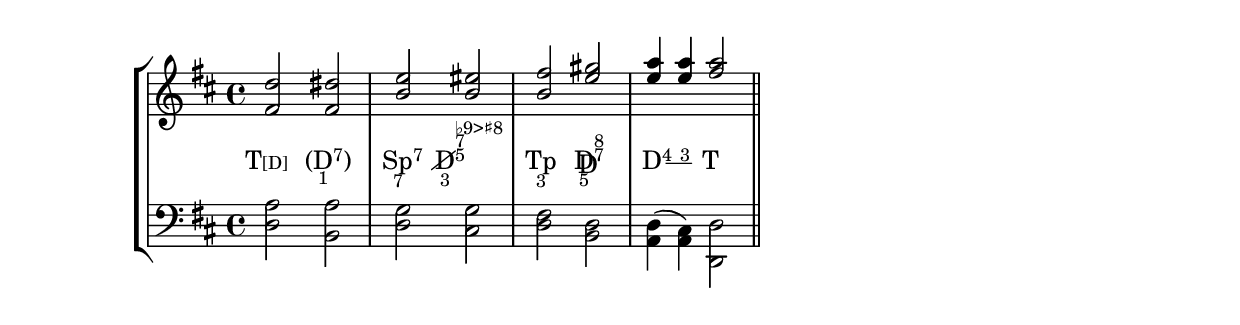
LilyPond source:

% cadenca.ly ::- a lilypond encoded cadence for demonstrating some
% capabilities of harmonyli.ly, a LilyPond library for integrating
% functional harmony analysis symbols into a score
%
% (c) 2019  Karsten Reincke (Frankfurt/Germany)
%
% This file is licensed under CC-BY-SA 4.0 international
% for details see https://creativecommons.org/licenses/by-sa/4.0/

\version "2.18.2"

\header { tagline = "" }
% harmonyli.ly :- a library for inserting Functional Harmony Analysis Symbols 
% into musical scores encoded in and created by LilyPOnd
%
% Copyright (c) 2019 Karsten Reincke, Frankfurt, Hans Blum
%
% This file is distributed either under the terms of the MIT license or under 
% the terms of the GPLv3 license. Feel free to choose the distribution method 
% you prefer by deleting the unsuitable licensing statement (Don't delete both): 
%
% (a) If you want to use it under the terms of the MIT license erase the 
%     following GPLv3 licensing statement:
% (b) If you want to use harmonyli.ly under the terms of the GPLv2 license
%      erase the following MIT license text
%
% GPLv3-Licensing Statement
% -------------------------

% This program is free software: you can redistribute it and/or modify
% it under the terms of the GNU General Public License as published by
% the Free Software Foundation, either version 3 of the License, or
% (at your option) any later version.

% This program is distributed in the hope that it will be useful,
% but WITHOUT ANY WARRANTY; without even the implied warranty of
% MERCHANTABILITY or FITNESS FOR A PARTICULAR PURPOSE.  See the
% GNU General Public License for more details.

% You should have received a copy of the GNU General Public License
% along with this program.  If not, see <https://www.gnu.org/licenses/>.

% MIT-License and Licensing Statement
% --------------------------------------
% Copyright 2019 Karsten Reincke, Frankfurt

% Permission is hereby granted, free of charge, to any person 
% obtaining a copy of this software and associated documentation 
% files (the "Software"), to deal in the Software without 
% restriction, including without limitation the rights to use, 
% copy, modify, merge, publish, distribute, sublicense, and/or sell 
% copies of the Software, and to permit persons to whom the 
% Software is furnished to do so, subject to the following conditions:

% The above copyright notice and this permission notice shall be 
% included in all copies or substantial portions of the Software.

% THE SOFTWARE IS PROVIDED "AS IS", WITHOUT WARRANTY OF ANY KIND, 
% EXPRESS OR IMPLIED, INCLUDING BUT NOT LIMITED TO THE WARRANTIES 
% OF MERCHANTABILITY, FITNESS FOR A PARTICULAR PURPOSE AND 
% NONINFRINGEMENT. IN NO EVENT SHALL THE AUTHORS OR COPYRIGHT 
% HOLDERS BE LIABLE FOR ANY CLAIM, DAMAGES OR OTHER LIABILITY, 
% WHETHER IN AN ACTION OF CONTRACT, TORT OR OTHERWISE, ARISING 
% FROM, OUT OF OR IN CONNECTION WITH THE SOFTWARE OR THE USE 
% OR OTHER DEALINGS IN THE SOFTWARE.
%
% Some Compliance Hints: 
% ----------------------
% (A) MIT Usage
% -------------
% (1) For using harmonyli.ly compliantly it is sufficient if the
% MIT license text is part of this file.
% (2) For modifying harmonyli.ly compliantly or for using part of
% it, it is sufficient if the MIT license text is included in 
% all copies or substantial portions
% (3) Under the terms of the MIT license you may use harmonyli.ly
% as part of your overarching work and you may distribute this
% overarching complex as whole under any license you want. But
% you may not erase the MIT license text in this file or in
% all derived files - just as the MIT license requires:
%
% The above copyright notice and this permission notice shall be 
% included in all copies or substantial portions of the Software.
%
% (B) GPLv3 Usage
% ---------------
% If you prefer to distribute harmonyli.ly under the terms of the
% GPLv3, then you have to fulfill all requirements of the GPLv3,
% especially those of §4 and §5 (strong copyleft effect and so on)
% and those of §6 (Conveying Non-Source Forms)
%
%%%%%%%%%%%%%%%%%%%%%%%%%%%%%%%%%%%%%%%%%%%%%%%%%%%%%%%%%%%%%%%%%%%%

% Reference to groundwork
% -----------------------
% harmonyli.ly heavily uses ideas and code of Klaus Blum's groundwork which has 
% been published in the 'Lilypond Snippet Repository':
% -> http://lsr.di.unimi.it/LSR/Item?id=967
%
% In a mail from Nov. the 4th 2019 Klaus Blum explicitly approved that he 
% a) distributes his code under the terms of the (American) public domain 
% b) agrees to use his file as groundwork for harmonyli.ly
% c) to distribute the result under the terms of of a dual-license: the user 
%    shall be enabled to choose whether he wants to use it under the terms
%   of the GPLv3 or the MIT
%
% Just as Klaus Blum's groundwork, also harmonyli.ly uses some explanations of 
% Neil Puttock by which he described the use text span engraver.
% -> http://www.mail-archive.com/lilypond-user%40gnu.org/msg60732.html
%%%%%%%%%%%%%%%%%%%%%%%%%%%%%%%%%%%%%%%%%%%%%%%%%%%%%%%%%%%%%%%%%%%%

\version "2.18.2"

%%%%%%%%%%%%%%%%%%%%%%%%%%%%%%%%%%%%%%%%%%%%%%%%%%%%%%%%%%%%%%%%%%%%%%
% Definition using the EBNF to formally describe the structure of a
% Functional Harmony Analysis Symbol ( = part of the functional harmony theory)
% 
% FHAS ::= {x},(cRS|RS),{DV} { BN }, { SN }, {AN, {AN, {AN, {AN, {AN}}}}}, {CT} {FS}
%
% cRS ::= RS,DV /* not separated by a blank */
%
%  RS ::= 'T' | 't' | 'S' | 's' | 'SS' | 'D' | 'd' | 'DD' 
%
%  DV ::= 'p' | 'P' | 'g' | 'G' | 
%
%   x ::= 'x' /* cross thought the RS */ 
%
%  BN ::= '1', ... ,'7'
%  SN ::= AN
%  AN ::= '1', ... ,'12'
%  CT ::= 'c', 'cis', ... 'h' | cRS
%
% Note: this is a syntactical definition. There is a semantical restriction
% which cannot easily be expressed by a context free grammar. The condition
% is 'AN1 < AN2 < AN3 < AN4 < AN5'. Therefore we only use the symbol AN
%
% Note: This definition also allows to express some a bit esoteric analyze 
% results like (Double Dominant or Double Sub dominant or Tonika,... relative
% counter relative) without no root tone / note. It depends on the context
% (and the viewpoint of the analyzer), which of them are semantically adequate.  
%%%%%%%%%%%%%%%%%%%%%%%%%%%%%%%%%%%%%%%%%%%%%%%%%%%%%%%%%%%%%%%%%%%%%%%%%%%

%%%%%%%%%%%%%%%%%%%%%%%%%%%%%%%%%%%%%%%%%%%%%%%%%%%%%%%%%%%%%%%%%%%%%%%%%%%
% Some implementation details:
% We refer to the parts of a RFS by the following identifiers:
%
%                                                        5 added note number = e | e5
%                                                        4 added note number = d | d4
%                                                        3 added note number = c | c3
%                           Sopran-Note-Number = S | SN  2 added note number = b | b2
%  fillstring = fsr | FSr   Riemann-Symbol = RS          1 added note number = a | a1  fillstring = fsr | FSr
%                           Bass-Note-Number = B | BN
% 
%
% This harmonyli.ly offers 3 interfaces:
%
% A) The basic method of harmonyli.ly is 'rfs' (riemann functional symbol). It 
% expects all elements of an RFS at a specific position and none of them may be 
% forgotten. If any of elements shall not be used, then the respective argument 
% must contain a "".
%
% Advantage: The analyzer gets the complete freedom to create his own version.
% Disadvantage: He must respect all details for not getting surprising results
% 
% B) The core method of harmonyli.ly is the method 'RFS'. It takes the naked 
% Riemann Symbol (like T, Tp, S, D, ...) and a list of pairs using the values of 
% BNoteKey, SNoteKey, ... as keys and as value any string / markup the user 
% wants to insert into the Riemann Function Symbol
%
% On this level, there exist 4 variants:
%   a) the method RFS - as described above
%   b) the method dRFS :- doubling the root RS symbol
%   c) the method xRFS :- crossing out the root RS symbol
%   d) the method xdRFS :- crossing out the doubled root RS symbol 
%
% Advantage: The analyzer may ignore the key value pairs he do not need.
% Disadvantage: He must know / respect the syntax of an association list
%
% C) Finally harmonyli.ly offers some often used instantiations of RFS
% as prepared functions
%
% Advantage: It is simple to insert such fixed RFS.
% Disadvantage: Not all RFS are delivered as fixed RFS
%%%%%%%%%%%%%%%%%%%%%%%%%%%%%%%%%%%%%%%%%%%%%%%%%%%%%%%%%%%%%%%%%%%%%%%%%%%%




%%%%%%%%%%%%%%%%%%%%%%%%%%%%%%%%%%%%%%%%%%%%%%%%%%%%%%%%%%%%%%%%%%%%%%%%%%
%
% About some special features
%
% (1) intermediary dominant and intermediary sections
% -----------------------------------------------
% Sometimes, the musicologist wants to express that in an intermediary section
% all chords function with respect to an intermediary harmonical focus instead
% being described with respect to the basic tone. 
% 
% The most simple example for such an intermediary section is the 'intermediary 
% dominant' (in German: 'Zwischendominante): It is not the dominant of the (
% keynote) tonic, but the dominant of the following chord.

% Moreover, sometimes the chord to which an intermediary section is refered
% does not close the section but is replaced by a functional equivalent. A
% famous example is the 'deceptive cadence' as closure of such an intermediary
% section.

% Hence, sometimes the musicologist does not only want to express that he reads
% a succession of chords as an intermediary section, he also want to explicitly
% name the assumed harmonical focus.

% For that purpose harmonyli.ly offers rows of intermediary chords:
%
% IntermediarySection ::- 'initIntermediaryArea' RFS+ closingRFS
%                 RFS ::- /* see above */
%          closingRFS ::- RFS with special parameter 'Context'
%
%
% (2) ZoomAnalyses
% ----------------
%
% In theoretical harmonical analyses often each analysis symbol refers to one 
% chord. In practical harmoncal analyses the analysis symbols refer to rows of 
% tones which are treated as passing notes.

% But sometimes, the musicologist does not want to ignore some shorter notes.
% Instead of this, he wants to increase the granularity of his symbols by
% integrating such 'detail notes' into his symbol. He wants to zoom into the
% the score.
%
% The most known example is the suspended chord as for example
%   6>5
%   4>3
%  D 
%
% For enabling musicologists to express such details, harmonyli.ly offers
% ZoomAreas. ZoomAreas use one pure Riemann Symbol for all chords, and the
% differences of the cords are described by numbers referring to the base tone
% of the chord
%
% ZoomArea ::- 
%     'initZoomArea' 
%     'setZoomRoot' 
%     'openZoomArea'
%     'setZoomSuccessor'+
%     'closeZoomArea'
%%%%%%%%%%%%%%%%%%%%%%%%%%%%%%%%%%%%%%%%%%%%%%%%%%%%%%%%%%%%%%%%%%%%%%%%%%%%%


% harmonyli.ly config area

% ImInfix

#(define imInfix "")


% ---------------------------------------------------------------------
% Harmonyli Interface No 1: The basic method for inserting all manually
% ---------------------------------------------------------------------

 
#(define-markup-command (has layout props RS SN BN aN bN cN dN eN CT fstl fstr)
  (markup? markup? markup? markup? markup? markup? markup? markup? markup? markup? markup?)
  (let* ((lCT (string-append "[" CT "]")))
    (if (equal? CT "")(set! lCT ""))
    (interpret-markup layout props
     #{
       \markup{
         \concat {
           $fstl
           \override #'(baseline-skip . 1.4)
           \center-column {
             \override #`(direction . ,UP)
             \override #'(baseline-skip . 2.0)
             \dir-column {
               \halign #CENTER
                \concat { $RS \tiny {  $lCT  } }
               \tiny
               \halign #CENTER
               $SN
             }
             \tiny
             $BN
           }
           \tiny
           \override #`(direction . ,UP)
           \override #'(baseline-skip . 0.8)
           \dir-column {
             " "
             {
               \override #`(direction . ,UP)
               \override #'(baseline-skip . 1.3)
               \dir-column { $aN  $bN $cN $dN $eN }
             }
           }
           $fstr
         }
       }
     #}
 )))
 

#(define-markup-command 
  (rfhas layout props 
    RSl SNl BNl aNl bNl cNl dNl eNl CTl fstll fstrl
    RSr SNr BNr aNr bNr cNr dNr eNr CTr fstlr fstrr
    )
  ( markup? markup? markup? markup? markup? markup? markup? markup? markup?
    markup? markup? markup? markup? markup? markup? markup? markup? markup?
    markup? markup? markup? markup?
  )

    (interpret-markup layout props
     #{
        \markup{
          \box
          \concat {
            \has #RSl #SNl #BNl #aNl #bNl #cNl #dNl #eNl #CTl $fstll $fstrl
            " ⇨ "
            \has #RSr #SNr #BNr #aNr #bNr #cNr #dNr #eNr #CTr $fstlr $fstrr
          }      
        }
     #}
 ))
 
% ------------------------------------------------------------------------------
% Harmonyli Interface No 2.A: The core method for inserting only relevant values
% ------------------------------------------------------------------------------

#(define BNoteKey "B")
#(define SNoteKey "S")
#(define aNoteKey "a")
#(define bNoteKey "b")
#(define cNoteKey "c")
#(define dNoteKey "d")
#(define eNoteKey "e")
% LÖSCHEN DEPRECATED
% #(define fsKey "f")
% LÖSCHEN DEPRECATED
#(define fsKeyL "fl")
#(define fsKeyR "fr")

#(define RsSpec "T")
#(define RsCont "C")

#(define NBNoteKey "nB")
#(define NSNoteKey "nS")
#(define NaNoteKey "na")
#(define NbNoteKey "nb")
#(define NcNoteKey "nc")
#(define NdNoteKey "nd")
#(define NeNoteKey "ne")
#(define NRsSpec "nT")
#(define NRsCont "nC")
#(define NfsKeyL "nfl")
#(define NfsKeyR "nfr")

#(define BNoteDValue "")
#(define SNoteDValue "")
#(define aNoteDValue "")
#(define bNoteDValue "")
#(define cNoteDValue "")
#(define dNoteDValue "")
#(define eNoteDValue "")
#(define fsDValue "") 
#(define RsSpecDValue "")
#(define RsContDValue "")

% The RS can be crossed out and or doubled To express the combinations
% we invent a parameter RS taking the values [ n (normal) | x | d | xd ]
% x

% evaluating the arguments:
% gets the associatedList and the key of the wanted RFS element
% if any pair in the list contains the key, it returns the value
% defined in the pair, otherwise it returns the default value
#(define (assign keyValue assocList defaultValue)
  (string? list?)
  (let* ((localPair (assoc keyValue assocList)))
    (if localPair (cdr localPair) defaultValue)
  )
)

% INTERFACE 2.A
% returns the Riemann Function Symbol as markup
#(define-markup-command (setHas layout props RS AL)
  (markup? list?)
  (let*
    ( 
      (lRS (assign RsSpec AL RsSpecDValue ))
      (lBN (assign BNoteKey AL BNoteDValue))
      (lSN (assign SNoteKey AL SNoteDValue))
      (laN (assign aNoteKey AL aNoteDValue))
      (lbN (assign bNoteKey AL bNoteDValue))
      (lcN (assign cNoteKey AL cNoteDValue))
      (ldN (assign dNoteKey AL dNoteDValue))
      (leN (assign eNoteKey AL eNoteDValue))
      (lCT (assign RsCont AL RsContDValue))
      (lFSl (assign fsKeyL AL fsDValue))
      (lFSr (assign fsKeyR AL fsDValue))
    )
  
    (interpret-markup layout props
      (cond
        ( (equal? lRS "d")
          #{
             \markup \has \double #RS #lSN #lBN  #laN #lbN #lcN #ldN #leN #lCT #lFSl #lFSr 
          #}
        )
        ( (equal? lRS "x")
          #{
             \markup \has \crossout #RS #lSN #lBN  #laN #lbN #lcN #ldN #leN #lCT #lFSl #lFSr
          #}
        )
        ( (equal? lRS "xd")
          #{
             \markup \has \crossout \double #RS #lSN #lBN  #laN #lbN #lcN #ldN #leN #lCT #lFSl #lFSr
          #}
        )
        ( (equal? lRS "dx")
          #{
             \markup \has \crossout \double #RS #lSN #lBN  #laN #lbN #lcN #ldN #leN #lCT #lFSl #lFSr
          #}
        )
        ( else
          #{
             \markup \has #RS #lSN #lBN  #laN #lbN #lcN #ldN #leN #lCT #lFSl #lFSr
          #}
        )
      )
    )
   )
 )

% INTERFACE 2.A
% returns the Riemann Function Symbol as markup
#(define-markup-command (setRfHas layout props RSl RSr AL)
  (markup? markup? list?)
  (let*
    ( (lBNl (assign BNoteKey AL BNoteDValue))
      (lSNl (assign SNoteKey AL SNoteDValue))
      (laNl (assign aNoteKey AL aNoteDValue))
      (lbNl (assign bNoteKey AL bNoteDValue))
      (lcNl (assign cNoteKey AL cNoteDValue))
      (ldNl (assign dNoteKey AL dNoteDValue))
      (leNl (assign eNoteKey AL eNoteDValue))
      (lRSl (assign RsSpec AL RsSpecDValue ))
      (lCTl (assign RsCont AL RsContDValue)) 
      (lFSll (assign fsKeyL AL fsDValue))
      (lFSrl (assign fsKeyR AL fsDValue))
           
      (lBNr (assign NBNoteKey AL BNoteDValue))
      (lSNr (assign NSNoteKey AL SNoteDValue))
      (laNr (assign NaNoteKey AL aNoteDValue))
      (lbNr (assign NbNoteKey AL bNoteDValue))
      (lcNr (assign NcNoteKey AL cNoteDValue))
      (ldNr (assign NdNoteKey AL dNoteDValue))
      (leNr (assign NeNoteKey AL eNoteDValue))
      (lRSr (assign NRsSpec AL RsSpecDValue ))
      (lCTr (assign NRsCont AL RsContDValue))      
      (lFSlr (assign NfsKeyL AL fsDValue))
      (lFSrr (assign NfsKeyR AL fsDValue))
    )
  
    (interpret-markup layout props
      (cond
        ;; ---------- combinations with left double
        ( (and (equal? lRSl "d") (equal? lRSr "d"))
          #{
             \markup \rfhas 
                \double #RSl #lSNl #lBNl  #laNl #lbNl #lcNl #ldNl #leNl #lCTl #lFSll #lFSrl
                \double #RSr #lSNr #lBNr  #laNr #lbNr #lcNr #ldNr #leNr #lCTr #lFSlr #lFSrr
          #}
        )
        ( (and (equal? lRSl "d") (equal? lRSr "x"))
          #{
             \markup \rfhas   
                \double #RSl #lSNl #lBNl  #laNl #lbNl #lcNl #ldNl #leNl #lCTl #lFSll #lFSrl
                \crossout #RSr #lSNr #lBNr  #laNr #lbNr #lcNr #ldNr #leNr #lCTr #lFSlr #lFSrr             
          #}
        )
         ( (and (equal? lRSl "d") (equal? lRSr "dx"))
          #{
             \markup \rfhas   
                \double #RSl #lSNl #lBNl  #laNl #lbNl #lcNl #ldNl #leNl #lCTl #lFSll #lFSrl
                \crossout \double #RSr #lSNr #lBNr  #laNr #lbNr #lcNr #ldNr #leNr #lCTr #lFSlr #lFSrr             
          #}
        )
         ( (and (equal? lRSl "d") (equal? lRSr "xd"))
          #{
             \markup \rfhas  
                \double #RSl #lSNl #lBNl  #laNl #lbNl #lcNl #ldNl #leNl #lCTl #lFSll #lFSrl
                \crossout \double #RSr #lSNr #lBNr  #laNr #lbNr #lcNr #ldNr #leNr #lCTr #lFSlr #lFSrr             
          #}
        )
        ( (and (equal? lRSl "d") (equal? lRSr ""))
          #{
             \markup \rfhas  
                \double #RSl #lSNl #lBNl  #laNl #lbNl #lcNl #ldNl #leNl #lCTl #lFSll #lFSrl
                #RSr #lSNr #lBNr  #laNr #lbNr #lcNr #ldNr #leNr #lCTr #lFSlr #lFSrr             
          #}
        )
        ;; ---------- combinations with left crossout
        ( (and (equal? lRSl "x") (equal? lRSr "d"))
          #{
             \markup \rfhas  
                \crossout #RSl #lSNl #lBNl  #laNl #lbNl #lcNl #ldNl #leNl #lCTl #lFSll #lFSrl
                \double #RSr #lSNr #lBNr  #laNr #lbNr #lcNr #ldNr #leNr #lCTr #lFSlr #lFSrr             
          #}
        )
        ( (and (equal? lRSl "x") (equal? lRSr "x"))
          #{
             \markup \rfhas  
                \crossout #RSl #lSNl #lBNl  #laNl #lbNl #lcNl #ldNl #leNl #lCTl #lFSll #lFSrl
                \crossout #RSr #lSNr #lBNr  #laNr #lbNr #lcNr #ldNr #leNr #lCTr #lFSlr #lFSrr             
          #}
        )
         ( (and (equal? lRSl "x") (equal? lRSr "dx"))
          #{
             \markup \rfhas  
                \crossout #RSl #lSNl #lBNl  #laNl #lbNl #lcNl #ldNl #leNl #lCTl #lFSll #lFSrl
                \crossout \double #RSr #lSNr #lBNr  #laNr #lbNr #lcNr #ldNr #leNr #lCTr #lFSlr #lFSrr             
          #}
        )
         ( (and (equal? lRSl "x") (equal? lRSr "xd"))
          #{
             \markup \rfhas  
                \crossout #RSl #lSNl #lBNl  #laNl #lbNl #lcNl #ldNl #leNl #lCTl #lFSll #lFSrl
                \crossout \double #RSr #lSNr #lBNr  #laNr #lbNr #lcNr #ldNr #leNr #lCTr #lFSlr #lFSrr             
          #}
        )
        ( (and (equal? lRSl "x") (equal? lRSr ""))
          #{
             \markup \rfhas  
                \crossout #RSl #lSNl #lBNl  #laNl #lbNl #lcNl #ldNl #leNl #lCTl #lFSll #lFSrl
                #RSr #lSNr #lBNr  #laNr #lbNr #lcNr #ldNr #leNr #lCTr #lFSlr #lFSrr             
          #}
        )
        ;; ---------- combinations with left crossout double (dx)
        ( (and (equal? lRSl "dx") (equal? lRSr "d"))
          #{
             \markup \rfhas  
                \crossout \double #RSl #lSNl #lBNl  #laNl #lbNl #lcNl #ldNl #leNl #lCTl #lFSll #lFSrl
                \double #RSr #lSNr #lBNr  #laNr #lbNr #lcNr #ldNr #leNr #lCTr #lFSlr #lFSrr             
          #}
        )
        ( (and (equal? lRSl "dx") (equal? lRSr "x"))
          #{
             \markup \rfhas  
                \crossout \double #RSl #lSNl #lBNl  #laNl #lbNl #lcNl #ldNl #leNl #lCTl #lFSll #lFSrl
                \crossout #RSr #lSNr #lBNr  #laNr #lbNr #lcNr #ldNr #leNr #lCTr #lFSlr #lFSrr             
          #}
        )
         ( (and (equal? lRSl "dx") (equal? lRSr "dx"))
          #{
             \markup \rfhas  
                \crossout \double #RSl #lSNl #lBNl  #laNl #lbNl #lcNl #ldNl #leNl #lCTl #lFSll #lFSrl
                \crossout \double #RSr #lSNr #lBNr  #laNr #lbNr #lcNr #ldNr #leNr #lCTr #lFSlr #lFSrr             
          #}
        )
         ( (and (equal? lRSl "dx") (equal? lRSr "xd"))
          #{
             \markup \rfhas  
                \crossout \double #RSl #lSNl #lBNl  #laNl #lbNl #lcNl #ldNl #leNl #lCTl #lFSll #lFSrl
                \crossout \double #RSr #lSNr #lBNr  #laNr #lbNr #lcNr #ldNr #leNr #lCTr #lFSlr #lFSrr             
          #}
        )
        ( (and (equal? lRSl "dx") (equal? lRSr ""))
          #{
             \markup \rfhas  
                \crossout \double #RSl #lSNl #lBNl  #laNl #lbNl #lcNl #ldNl #leNl #lCTl #lFSll #lFSrl
                #RSr #lSNr #lBNr  #laNr #lbNr #lcNr #ldNr #leNr #lCTr #lFSlr #lFSrr             
          #}
        )
        ;; ---------- combinations with left crossout double (xd)
        ( (and (equal? lRSl "xd") (equal? lRSr "d"))
          #{
             \markup \rfhas  
                \crossout \double #RSl #lSNl #lBNl  #laNl #lbNl #lcNl #ldNl #leNl #lCTl #lFSll #lFSrl
                \double #RSr #lSNr #lBNr  #laNr #lbNr #lcNr #ldNr #leNr #lCTr #lFSlr #lFSrr             
          #}
        )
        ( (and (equal? lRSl "xd") (equal? lRSr "x"))
          #{
             \markup \rfhas  
                \crossout \double #RSl #lSNl #lBNl  #laNl #lbNl #lcNl #ldNl #leNl #lCTl #lFSll #lFSrl
                \crossout #RSr #lSNr #lBNr  #laNr #lbNr #lcNr #ldNr #leNr #lCTr #lFSlr #lFSrr             
          #}
        )
         ( (and (equal? lRSl "xd") (equal? lRSr "dx"))
          #{
             \markup \rfhas  
                \crossout \double #RSl #lSNl #lBNl  #laNl #lbNl #lcNl #ldNl #leNl #lCTl #lFSll #lFSrl
                \crossout \double #RSr #lSNr #lBNr  #laNr #lbNr #lcNr #ldNr #leNr #lCTr #lFSlr #lFSrr             
          #}
        )
         ( (and (equal? lRSl "xd") (equal? lRSr "xd"))
          #{
             \markup \rfhas  
                \crossout \double #RSl #lSNl #lBNl  #laNl #lbNl #lcNl #ldNl #leNl #lCTl #lFSll #lFSrl
                \crossout \double #RSr #lSNr #lBNr  #laNr #lbNr #lcNr #ldNr #leNr #lCTr #lFSlr #lFSrr             
          #}
        )
        ( (and (equal? lRSl "xd") (equal? lRSr ""))
          #{
             \markup \rfhas  
                \crossout \double #RSl #lSNl #lBNl  #laNl #lbNl #lcNl #ldNl #leNl #lCTl #lFSll #lFSrl
                #RSr #lSNr #lBNr  #laNr #lbNr #lcNr #ldNr #leNr #lCTr #lFSlr #lFSrr             
          #}
        )
        ;; ---------- combinations with left pure
        ( (and (equal? lRSl "") (equal? lRSr "d"))
          #{
             \markup \rfhas  
                #RSl #lSNl #lBNl  #laNl #lbNl #lcNl #ldNl #leNl #lCTl #lFSll #lFSrl
                \double #RSr #lSNr #lBNr  #laNr #lbNr #lcNr #ldNr #leNr #lCTr #lFSlr #lFSrr             
          #}
        )
        ( (and (equal? lRSl "") (equal? lRSr "x"))
          #{
             \markup \rfhas  
                #RSl #lSNl #lBNl  #laNl #lbNl #lcNl #ldNl #leNl #lCTl #lFSll #lFSrl
                \crossout #RSr #lSNr #lBNr  #laNr #lbNr #lcNr #ldNr #leNr #lCTr #lFSlr #lFSrr             
          #}
        )
         ( (and (equal? lRSl "") (equal? lRSr "dx"))
          #{
             \markup \rfhas  
                #RSl #lSNl #lBNl  #laNl #lbNl #lcNl #ldNl #leNl #lCTl #lFSll #lFSrl
                \crossout \double #RSr #lSNr #lBNr  #laNr #lbNr #lcNr #ldNr #leNr #lCTr #lFSlr #lFSrr             
          #}
        )
         ( (and (equal? lRSl "") (equal? lRSr "xd"))
          #{
             \markup \rfhas  
                #RSl #lSNl #lBNl  #laNl #lbNl #lcNl #ldNl #leNl #lCTl #lFSll #lFSrl
                \crossout \double #RSr #lSNr #lBNr  #laNr #lbNr #lcNr #ldNr #leNr #lCTr #lFSlr #lFSrr             
          #}
        )

        ( else
          #{
             \markup \rfhas 
                #RSl #lSNl #lBNl  #laNl #lbNl #lcNl #ldNl #leNl #lCTl #lFSll #lFSrl
                #RSr #lSNr #lBNr  #laNr #lbNr #lcNr #ldNr #leNr #lCTr #lFSlr #lFSrr             
         #}
        )
      )
    )
   )
 )

% ------------------------------------------------------------------------------
% Harmonyli Interface No 2.B: Functions to use intermediary areas
% ------------------------------------------------------------------------------

% returns the Riemann Function Symbol as markup
#(define-markup-command (setImHas layout props RS AL)
  (markup? list?)
  (let*
    ( (lBN (assign BNoteKey AL BNoteDValue))
      (lSN (assign SNoteKey AL SNoteDValue))
      (laN (assign aNoteKey AL aNoteDValue))
      (lbN (assign bNoteKey AL bNoteDValue))
      (lcN (assign cNoteKey AL cNoteDValue))
      (ldN (assign dNoteKey AL dNoteDValue))
      (leN (assign eNoteKey AL eNoteDValue))
      (lRS (assign RsSpec AL RsSpecDValue ))
      (lCT (assign RsCont AL RsContDValue))
      (lFSl (assign fsKeyL AL fsDValue))
      (lFSr (assign fsKeyR AL fsDValue))
    )
    (set! lFSl (string-append lFSl "(" imInfix  ))
    (set! lFSr (string-append imInfix  ")" lFSr ))
    (interpret-markup layout props
      (cond
        ( (equal? lRS "d")
          #{
             \markup \has \double #RS #lSN #lBN  #laN #lbN #lcN #ldN #leN #lCT #lFSl #lFSr
          #}
        )
        ( (equal? lRS "x")
          #{
             \markup \has \crossout #RS #lSN #lBN  #laN #lbN #lcN #ldN #leN #lCT #lFSl #lFSr
          #}
        )
        ( (equal? lRS "xd")
          #{
             \markup \has \crossout \double #RS #lSN #lBN  #laN #lbN #lcN #ldN #leN #lCT #lFSl #lFSr
          #}
        )
        ( (equal? lRS "dx")
          #{
             \markup \has \crossout \double #RS #lSN #lBN  #laN #lbN #lcN #ldN #leN #lCT #lFSl #lFSr
          #}
        )
        ( else
          #{
             \markup \has #RS #lSN #lBN  #laN #lbN #lcN #ldN #leN #lCT #lFSl #lFSr
          #}
        )
      )
    )
   )
 )

% returns the Riemann Function Symbol as markup
#(define-markup-command (openImRow layout props RS AL)
  (markup? list?)
  (let*
    ( (lBN (assign BNoteKey AL BNoteDValue))
      (lSN (assign SNoteKey AL SNoteDValue))
      (laN (assign aNoteKey AL aNoteDValue))
      (lbN (assign bNoteKey AL bNoteDValue))
      (lcN (assign cNoteKey AL cNoteDValue))
      (ldN (assign dNoteKey AL dNoteDValue))
      (leN (assign eNoteKey AL eNoteDValue))
      (lRS (assign RsSpec AL RsSpecDValue ))
      (lCT (assign RsCont AL RsContDValue))
      (lFSl (assign fsKeyL AL fsDValue))
      (lFSr (assign fsKeyR AL fsDValue))
    )
    (set! lFSl (string-append lFSl "(" imInfix ))
    (interpret-markup layout props
      (cond
        ( (equal? lRS "d")
          #{
             \markup \has \double #RS #lSN #lBN  #laN #lbN #lcN #ldN #leN #lCT #lFSl #lFSr
          #}
        )
        ( (equal? lRS "x")
          #{
             \markup \has \crossout #RS #lSN #lBN  #laN #lbN #lcN #ldN #leN #lCT #lFSl #lFSr
          #}
        )
        ( (equal? lRS "xd")
          #{
             \markup \has \crossout \double #RS #lSN #lBN  #laN #lbN #lcN #ldN #leN #lCT #lFSl #lFSr
          #}
        )
        ( (equal? lRS "dx")
          #{
             \markup \has \crossout \double #RS #lSN #lBN  #laN #lbN #lcN #ldN #leN #lCT #lFSl #lFSr
          #}
        )
        ( else
          #{
             \markup \has #RS #lSN #lBN  #laN #lbN #lcN #ldN #leN #lCT #lFSl #lFSr
          #}
        )
      )
    )
   )
 )

% returns the Riemann Function Symbol as markup
#(define-markup-command (closeImRow layout props RS AL)
  (markup? list?)
  (let*
    ( (lBN (assign BNoteKey AL BNoteDValue))
      (lSN (assign SNoteKey AL SNoteDValue))
      (laN (assign aNoteKey AL aNoteDValue))
      (lbN (assign bNoteKey AL bNoteDValue))
      (lcN (assign cNoteKey AL cNoteDValue))
      (ldN (assign dNoteKey AL dNoteDValue))
      (leN (assign eNoteKey AL eNoteDValue))
      (lRS (assign RsSpec AL RsSpecDValue ))
      (lCT (assign RsCont AL RsContDValue))
      (lFSl (assign fsKeyL AL fsDValue))
      (lFSr (assign fsKeyR AL fsDValue))
    )
    (set! lFSr (string-append imInfix ")" lFSr ))
    (interpret-markup layout props
      (cond
        ( (equal? lRS "d")
          #{
             \markup \has \double #RS #lSN #lBN  #laN #lbN #lcN #ldN #leN #lCT #lFSl #lFSr
          #}
        )
        ( (equal? lRS "x")
          #{
             \markup \has \crossout #RS #lSN #lBN  #laN #lbN #lcN #ldN #leN #lCT #lFSl #lFSr
          #}
        )
        ( (equal? lRS "xd")
          #{
             \markup \has \crossout \double #RS #lSN #lBN  #laN #lbN #lcN #ldN #leN #lCT #lFSl #lFSr
          #}
        )
        ( (equal? lRS "dx")
          #{
             \markup \has \crossout \double #RS #lSN #lBN  #laN #lbN #lcN #ldN #leN #lCT #lFSl #lFSr
          #}
        )
        ( else
          #{
             \markup \has #RS #lSN #lBN  #laN #lbN #lcN #ldN #leN #lCT #lFSl #lFSr
          #}
        )
      )
    )
   )
 )

% ------------------------------------------------------------------------------
% Harmonyli Interface No 2.C: Functions to use zoom in analyses
% ------------------------------------------------------------------------------

initTextSpan =
#(define-music-function (parser location fText) (string?)
   #{
     \once \override TextSpanner #'direction = #DOWN
     \once \override TextSpanner #'style = #'line
     \once \override TextSpanner #'outside-staff-priority = ##f
     \once \override TextSpanner #'padding = #-0.6 % sets the distance of the line from the lyrics
     \once \override TextSpanner #'bound-details =
     #`((left . ((Y . 0)
                 (padding . 0)
                 (attach-dir . ,LEFT)))
        (left-broken . ((end-on-note . #t)))
        (right . ((Y . 0)
                  (padding . 0)
                  (attach-dir . ,RIGHT))))
     \once \override TextSpanner.bound-details.left.text = $fText
   #})


#(define-markup-command (openZoomRow layout props RS AL)
  (markup? list?)
  (let*
    ( (lBN (assign BNoteKey AL BNoteDValue))
      (lSN (assign SNoteKey AL SNoteDValue))
      (laN (assign aNoteKey AL aNoteDValue))
      (lbN (assign bNoteKey AL bNoteDValue))
      (lcN (assign cNoteKey AL cNoteDValue))
      (ldN (assign dNoteKey AL dNoteDValue))
      (leN (assign eNoteKey AL eNoteDValue))
      (lRS (assign RsSpec AL RsSpecDValue ))
      (lCT (assign RsCont AL RsContDValue))
      (lFSl (assign fsKeyL AL fsDValue))
      (lFSr (assign fsKeyR AL fsDValue))
    )
 
    (interpret-markup layout props
      (cond
        ( (equal? lRS "d")
          #{
             \markup \has \double #RS #lSN #lBN  #laN #lbN #lcN #ldN #leN #lCT #lFSl #lFSr
          #}
        )
        ( (equal? lRS "x")
          #{
             \markup \has \crossout #RS #lSN #lBN  #laN #lbN #lcN #ldN #leN #lCT #lFSl #lFSr
          #}
        )
        ( (equal? lRS "xd")
          #{
             \markup \has \crossout \double #RS #lSN #lBN  #laN #lbN #lcN #ldN #leN #lCT #lFSl #lFSr
          #}
        )
        ( (equal? lRS "dx")
          #{
             \markup \has \crossout \double #RS #lSN #lBN  #laN #lbN #lcN #ldN #leN #lCT #lFSl #lFSr
          #}
        )
        ( else
          #{
             \markup \has #RS #lSN #lBN  #laN #lbN #lcN #ldN #leN #lCT #lFSl #lFSr
          #}
        )
      )
    )
   )
 )

#(define-markup-command (openImZoomRow layout props RS AL)
  (markup? list?)
  (let*
    ( 
      (lRS (assign RsSpec AL RsSpecDValue ))    
      (lBN (assign BNoteKey AL BNoteDValue))
      (lSN (assign SNoteKey AL SNoteDValue))
      (laN (assign aNoteKey AL aNoteDValue))
      (lbN (assign bNoteKey AL bNoteDValue))
      (lcN (assign cNoteKey AL cNoteDValue))
      (ldN (assign dNoteKey AL dNoteDValue))
      (leN (assign eNoteKey AL eNoteDValue))
      (lCT (assign RsCont AL RsContDValue))
      (lFSl (assign fsKeyL AL fsDValue))
      (lFSr (assign fsKeyR AL fsDValue))
    )
    (set! lFSl (string-append lFSl "(" imInfix ))
    (interpret-markup layout props
      (cond
        ( (equal? lRS "d")
          #{
             \markup \has \double #RS #lSN #lBN  #laN #lbN #lcN #ldN #leN #lCT #lFSl #lFSr
          #}
        )
        ( (equal? lRS "x")
          #{
             \markup \has \crossout #RS #lSN #lBN  #laN #lbN #lcN #ldN #leN #lCT #lFSl #lFSr
          #}
        )
        ( (equal? lRS "xd")
          #{
             \markup \has \crossout \double #RS #lSN #lBN  #laN #lbN #lcN #ldN #leN #lCT #lFSl #lFSr
          #}
        )
        ( (equal? lRS "dx")
          #{
             \markup \has \crossout \double #RS #lSN #lBN  #laN #lbN #lcN #ldN #leN #lCT #lFSl #lFSr
          #}
        )
        ( else
          #{
             \markup \has #RS #lSN #lBN  #laN #lbN #lcN #ldN #leN #lCT #lFSl #lFSr
          #}
        )
      )
    )
   )
 )


#(define-markup-command (expZoomRow layout props AL)
  (list?)
  (let*
    ( (laN (assign aNoteKey AL aNoteDValue))
      (lbN (assign bNoteKey AL bNoteDValue))
      (lcN (assign cNoteKey AL cNoteDValue))
      (ldN (assign dNoteKey AL dNoteDValue))
      (leN (assign eNoteKey AL eNoteDValue))
    )
  
    (interpret-markup layout props
     #{
         \markup \has "" "" "" #laN #lbN #lcN #ldN #leN "" "" ""
     #}
    )
   )
 )


#(define-markup-command (closeIMZoomRow layout props AL)
  (list?)
  (let*
    ( (laN (assign aNoteKey AL aNoteDValue))
      (lbN (assign bNoteKey AL bNoteDValue))
      (lcN (assign cNoteKey AL cNoteDValue))
      (ldN (assign dNoteKey AL dNoteDValue))
      (leN (assign eNoteKey AL eNoteDValue))
      (lFSr (assign fsKeyR AL fsDValue))
    )
    (set! lFSr (string-append imInfix ")" lFSr) )
    (interpret-markup layout props
      #{ \markup \has "" "" ""  #laN #lbN #lcN #ldN #leN "" "" #lFSr #}
    )
   )
 )
% -----------------------------------------------------------------------------
% Harmonyli Interface No 3: Some often used RFS (= instantiation of level 2)
% ------------------------------------------------------------------------------

#(define-markup-command (FHAS layout props rs)
  (markup?)
  (interpret-markup layout props
    #{ \markup \setHas #rs #'() #}
   )
 )


#(define-markup-command (FHASth layout props rs)
  (markup?)
  (interpret-markup layout props
    #{ \markup \setHas #rs #'(("B"."3") ) #}
   )
 ) 
 

#(define-markup-command (Dsept layout props)
  ()
  (interpret-markup layout props
    #{ \markup \setHas "D" #'(("a"."7") ) #}
   )
 )

#(define-markup-command (Dseptnone layout props)
  ()
  (interpret-markup layout props
    #{ \markup \setHas "D" #'(("a"."7")("b"."9")) #}
   )
 )
% ---------------------------------------------------------------
%               Extender lines
% The text parameter "fText" will be placed at the left end of the extender.
% It will only consist of some spaces to move the left end a little forward.
% ---------------------------------------------------------------

fExtend =
#(define-music-function (parser location fText) (string?)
   #{
     \once \override TextSpanner #'direction = #DOWN
     \once \override TextSpanner #'style = #'line
     \once \override TextSpanner #'outside-staff-priority = ##f
     \once \override TextSpanner #'padding = #-0.6 % sets the distance of the line from the lyrics
     \once \override TextSpanner #'bound-details =
     #`((left . ((Y . 0)
                 (padding . 0)
                 (attach-dir . ,LEFT)))
        (left-broken . ((end-on-note . #t)))
        (right . ((Y . 0)
                  (padding . 0)
                  (attach-dir . ,RIGHT))))
     \once \override TextSpanner.bound-details.left.text = $fText
   #})

% ---------------------------------------------------------------
% ----- cross out the letter for "shortened dominants" (where base is omitted):
% ---------------------------------------------------------------

#(define-markup-command (crossout layout props letter)
   (markup?)
   (interpret-markup layout props
     #{
       \markup{
         \concat {
           \override #'(baseline-skip . 0.4)
           \left-column {
             $letter
             \with-dimensions #'(-0.0 . 0.0) #'(0 . 0)
             \translate-scaled #'(-0.3 . 0.3)
             \with-dimensions #'(-0.0 . 0.0) #'(0 . 0)
             \draw-line #'(2.3 . 1.8)
           }
         }
       }
     #}))

% ---------------------------------------------------------------
% ----- double-printed letters for double dominant or double subdominant:
% ---------------------------------------------------------------

#(define-markup-command (double layout props letter)
   (markup?)
   (interpret-markup layout props
     #{
       \markup{
         \concat {
           \override #'(baseline-skip . 0.4)
           \left-column {
             $letter
             \with-dimensions #'(-0.4 . 0.6) #'(0 . 0)
             $letter
           }
         }
       }
     #}))

% This is an improved function 'double' which unfortunately
% needs LilyPond 2.19.x
%#(define-markup-command (double layout props letter)
%   (markup?)
%   (interpret-markup layout props
%     #{
%       \markup{
%         \overlay {
%           $letter
%           \translate-scaled #'(0.4 . -0.4)
%           $letter
%         }
%       }
%     #}))

% ---------------------------------------------------------------
% opening round bracket before a chord:
% ---------------------------------------------------------------

openbracket = { \set stanza = \markup {\normal-text \magnify #1.1 " ("} }




  
\score {
  \new StaffGroup {
    \time 4/4
    <<
      \new Staff {
        \relative d' {
          \clef "treble"
          \key d \major  
          \stemUp
         < fis  d'>2    
          < fis  dis'>2   
          < b  e>2        
          < b  eis>2        
          | 
          < b fis'>2  
          < e gis >2 
          < e a >4
          < e a >4 
          < a fis>2       
          \bar "||"
        }
        \addlyrics {
          \markup \setHas "T" #'(("C"."D")("fr" . " "))
          \markup \setImHas "D" #'(("B"."1")("a" . "7")("fr" . " "))
          \markup \setHas "Sp" #'(("B"."7")("a" . "7")("fl" . " ")("fr" . " "))
          \markup \setHas "D" #'(("T"."x")("B"."3")("a" . "5")("b" . "7")("c" . "♭9>♯8")("fr" . " "))
          \markup \setHas "Tp" #'(("B"."3")("fl" . " ")("fr" . " ")) 
          \markup \setHas "D" #'(("T"."d")("B"."5")("a" . "7")("b" . "8")("fr" . " ")) 
                 
          \initTextSpan "   "
          \markup \openZoomRow "D" #'(("a"."4")("fl" . " "))
          \startTextSpan
          \markup \expZoomRow #'(("a"."3")("fr" . " ")) 
          \stopTextSpan
  
          \markup \setHas "T" #'(("fr" . " "))
        }   
      }
      \new Staff {
        \relative d { 
          \clef "bass"
          \key d \major  
          \stemDown
          < d a'>2                              
          < b a'>2                   
          < d g>2                
          < cis g'>2                                    
          |
          < d fis>2                      
          < b d>2                  
          <<
            { a4( a4)   }
            { d4( cis4) }
          >> 
          < d, d'>2       
          \bar "||"
        }   
      }
    >>
  }
  \layout {
    \context {
      \Lyrics
      \consists "Text_spanner_engraver"
    }
  }
  \midi {}
}

